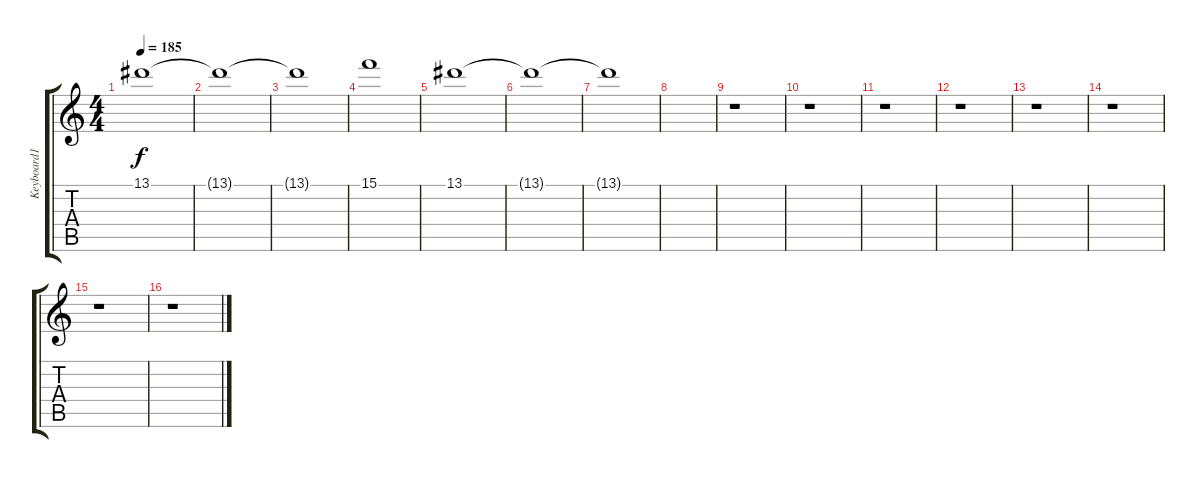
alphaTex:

\track ("Keyboard1" "Keyboard1") {instrument overdrivenguitar}
\staff {score tabs}
\tuning (D4 A3 F3 C3 G2 C2) {hide}
\ts (4 4)
\tempo 185
\clef g2
\ks c
13.1.1{dy f} |
13.1{t}.1 |
13.1{t}.1 |
15.1.1 |
13.1.1 |
13.1{t}.1 |
13.1{t}.1 |
|
r.1 |
r.1 |
r.1 |
r.1 |
r.1 |
r.1 |
r.1 |
r.1
